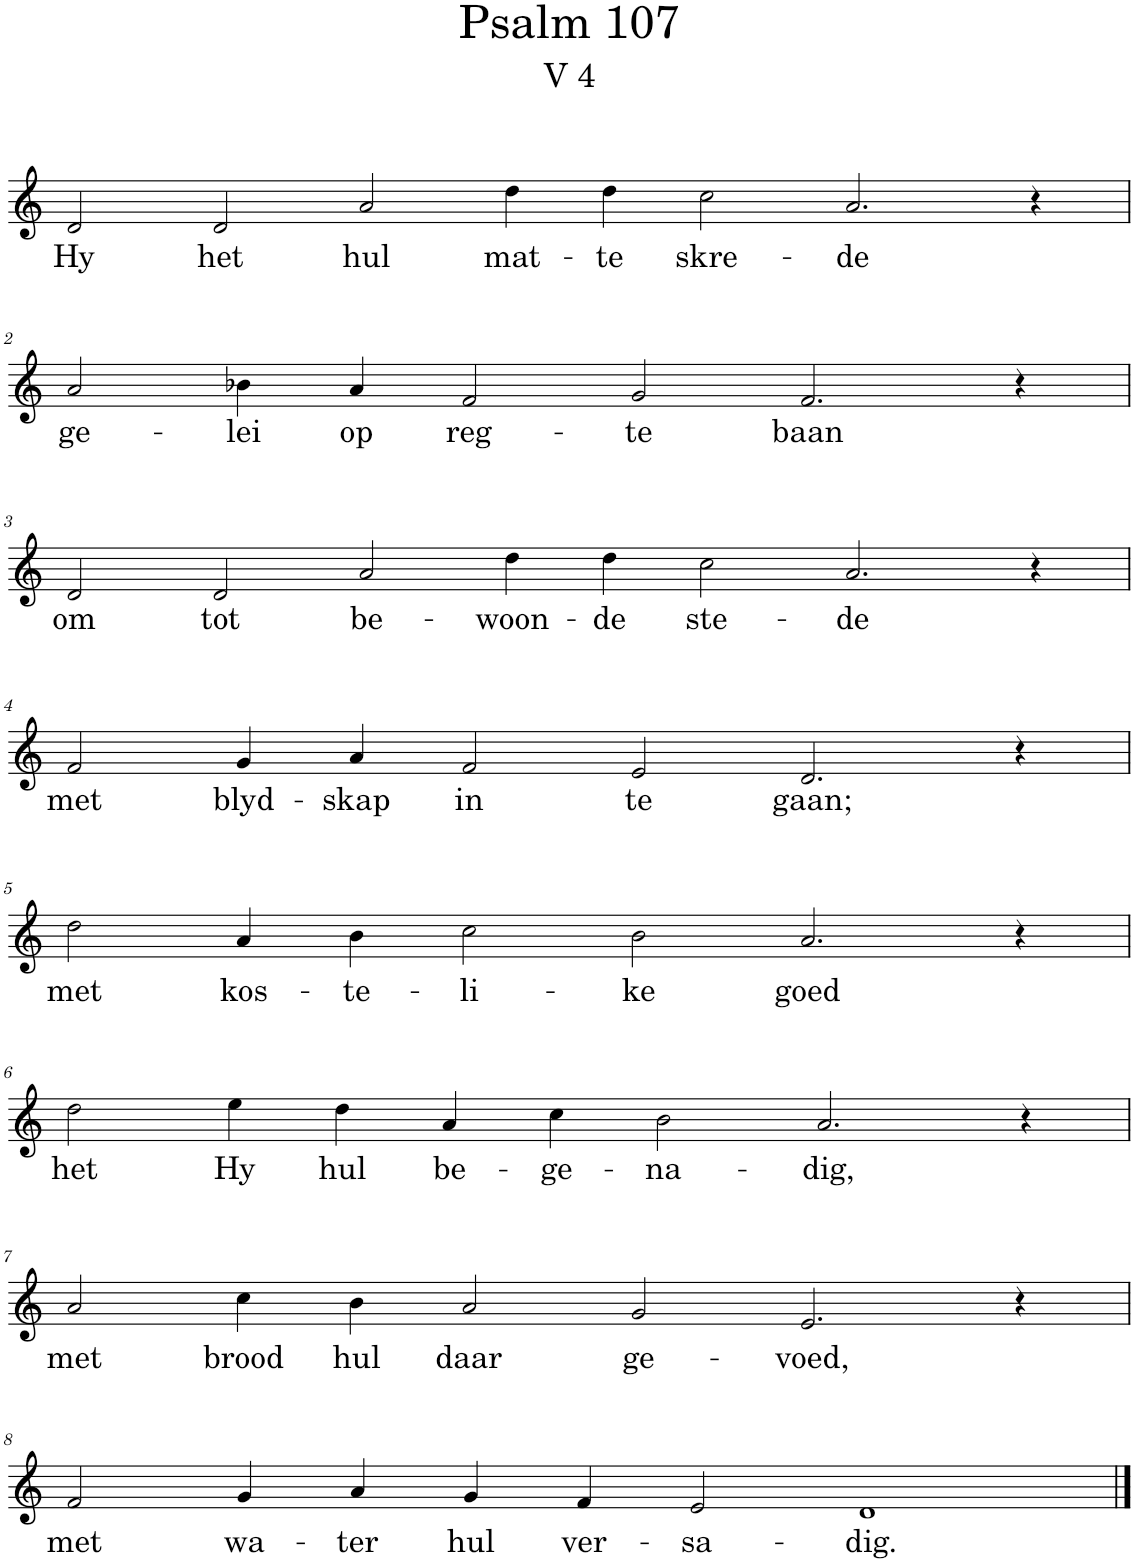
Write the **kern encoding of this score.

**kern	**text
*part1	*part1
*staff1	*staff1
*I"Pipe Organ	*
*I'Org.	*
*clefG2	*
*k[]	*
*M14/4	*
=1	=1
!	!LO:LY:b
2d/	Hy
!	!LO:LY:b
2d/	het
!	!LO:LY:b
2a/	hul
!	!LO:LY:b
4dd\	mat-
!	!LO:LY:b
4dd\	-te
!	!LO:LY:b
2cc\	skre-
!	!LO:LY:b
2.a/	-de
4r	.
!!LO:LB:g=z
=2	=2
*M12/4	*
!	!LO:LY:b
2a/	ge-
!	!LO:LY:b
4b-X\	-lei
!	!LO:LY:b
4a/	op
!	!LO:LY:b
2f/	reg-
!	!LO:LY:b
2g/	-te
!	!LO:LY:b
2.f/	baan
4r	.
!!LO:LB:g=z
=3	=3
*M14/4	*
!	!LO:LY:b
2d/	om
!	!LO:LY:b
2d/	tot
!	!LO:LY:b
2a/	be-
!	!LO:LY:b
4dd\	-woon-
!	!LO:LY:b
4dd\	-de
!	!LO:LY:b
2cc\	ste-
!	!LO:LY:b
2.a/	-de
4r	.
!!LO:LB:g=z
=4	=4
*M12/4	*
!	!LO:LY:b
2f/	met
!	!LO:LY:b
4g/	blyd-
!	!LO:LY:b
4a/	-skap
!	!LO:LY:b
2f/	in
!	!LO:LY:b
2e/	te
!	!LO:LY:b
2.d/	gaan;
4r	.
!!LO:LB:g=z
=5	=5
!	!LO:LY:b
2dd\	met
!	!LO:LY:b
4a/	kos-
!	!LO:LY:b
4b\	-te-
!	!LO:LY:b
2cc\	-li-
!	!LO:LY:b
2b\	-ke
!	!LO:LY:b
2.a/	goed
4r	.
!!LO:LB:g=z
=6	=6
!	!LO:LY:b
2dd\	het
!	!LO:LY:b
4ee\	Hy
!	!LO:LY:b
4dd\	hul
!	!LO:LY:b
4a/	be-
!	!LO:LY:b
4cc\	-ge-
!	!LO:LY:b
2b\	-na-
!	!LO:LY:b
2.a/	-dig,
4r	.
!!LO:LB:g=z
=7	=7
!	!LO:LY:b
2a/	met
!	!LO:LY:b
4cc\	brood
!	!LO:LY:b
4b\	hul
!	!LO:LY:b
2a/	daar
!	!LO:LY:b
2g/	ge-
!	!LO:LY:b
2.e/	-voed,
4r	.
!!LO:LB:g=z
=8	=8
!	!LO:LY:b
2f/	met
!	!LO:LY:b
4g/	wa-
!	!LO:LY:b
4a/	-ter
!	!LO:LY:b
4g/	hul
!	!LO:LY:b
4f/	ver-
!	!LO:LY:b
2e/	-sa-
!	!LO:LY:b
1d	-dig.
==	==
*-	*-
